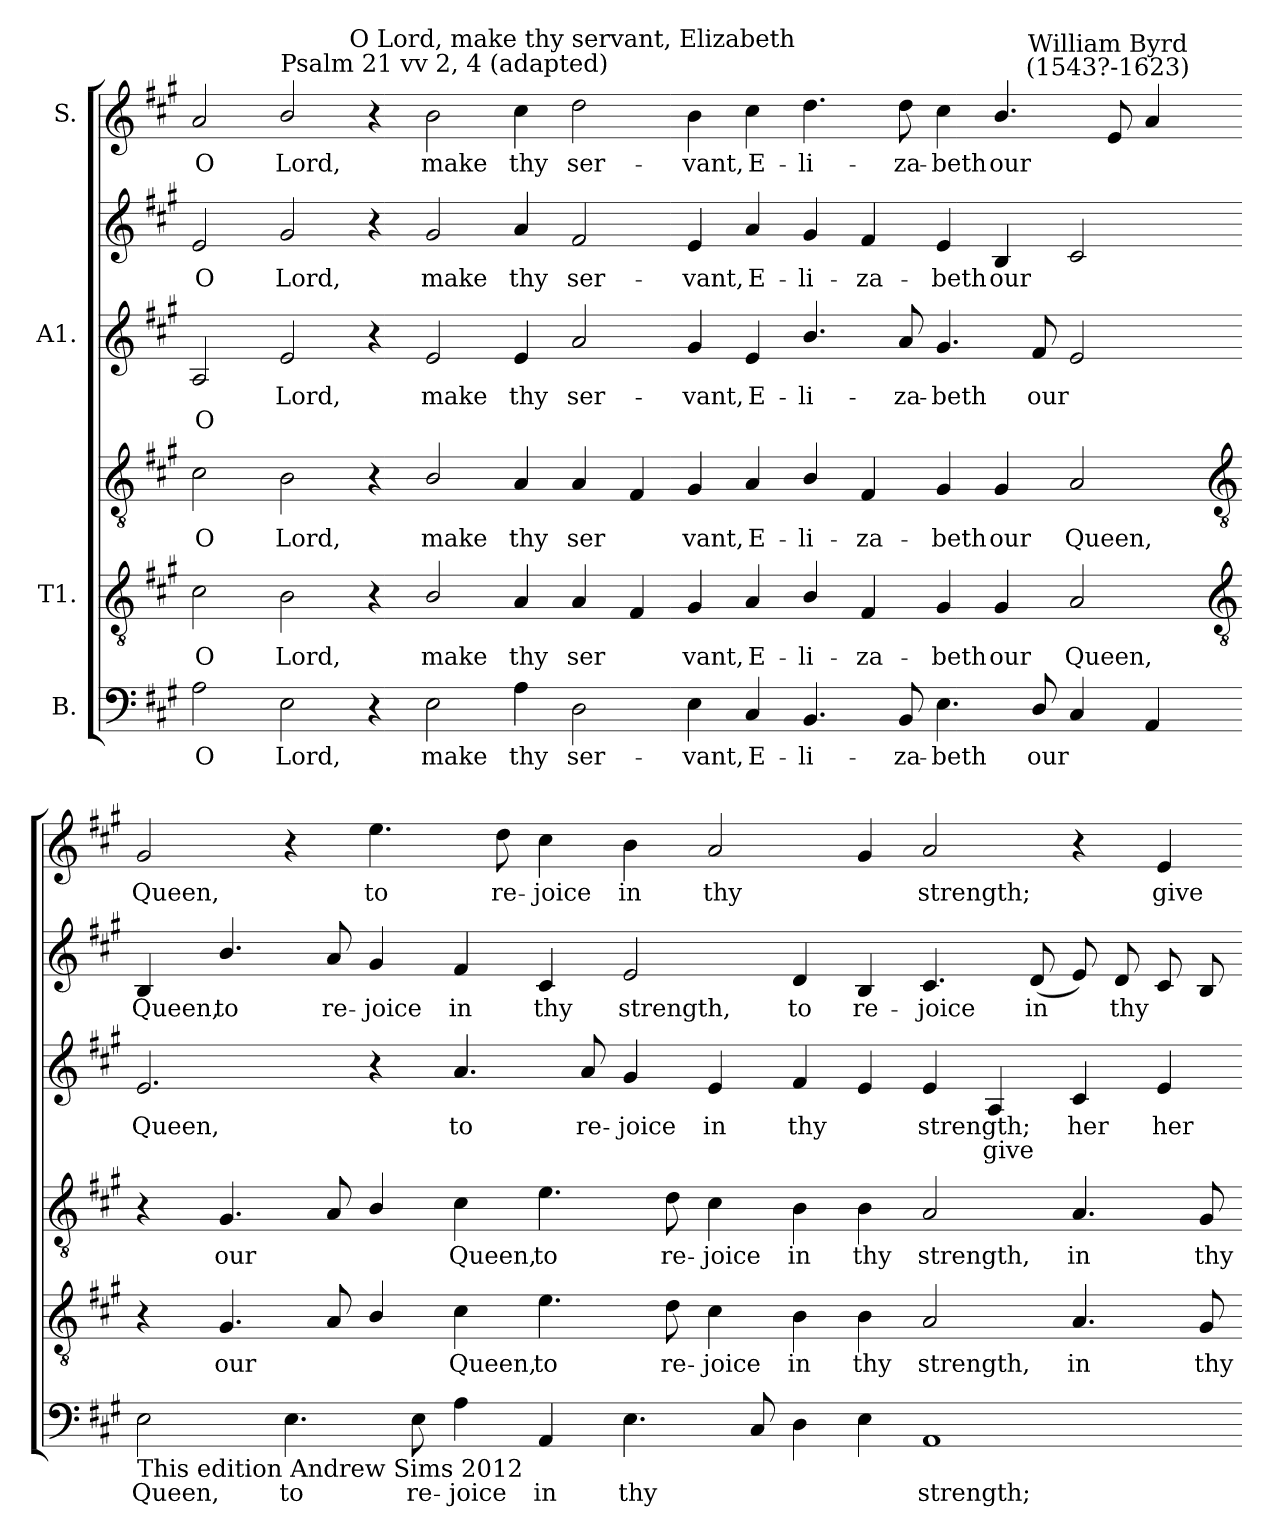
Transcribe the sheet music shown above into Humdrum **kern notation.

**kern	**text	**kern	**text	**kern	**text	**kern	**text	**text	**kern	**text	**kern	**text
*part4	*part4	*part3	*part3	*part3	*part3	*part2	*part2	*part2	*part2	*part2	*part1	*part1
*staff6	*staff6	*staff5	*staff5	*staff4	*staff4	*staff3	*staff3	*staff3	*staff2	*staff2	*staff1	*staff1
*I"B.	*	*I"T1.	*	*	*	*I"A1.	*	*	*	*	*I"S.	*
*clefF4	*	*clefGv2	*	*clefGv2	*	*clefG2	*	*	*clefG2	*	*clefG2	*
*k[f#c#g#]	*	*k[f#c#g#]	*	*k[f#c#g#]	*	*k[f#c#g#]	*	*	*k[f#c#g#]	*	*k[f#c#g#]	*
*A:	*	*A:	*	*A:	*	*A:	*	*	*A:	*	*A:	*
=	=	=	=	=	=	=	=	=	=	=	=	=
!	!LO:LY:b	!	!LO:LY:b	!	!LO:LY:b	!	!	!LO:LY:b	!	!LO:LY:b	!	!LO:LY:b
2A	O	2c#	O	2c#	O	2A	.	O	2e	O	2a	O
!	!	!	!	!	!	!	!	!	!	!	!LO:TX:a:t=Psalm 21 vv 2, 4 (adapted)	!
!	!LO:LY:b	!	!LO:LY:b	!	!LO:LY:b	!	!LO:LY:b	!	!	!LO:LY:b	!	!LO:LY:b
2E	Lord,	2B	Lord,	2B	Lord,	2e	Lord,	.	2g#	Lord,	2b/	Lord,
4r	.	4r	.	4r	.	4r	.	.	4r	.	4r	.
!	!LO:LY:b	!	!LO:LY:b	!	!LO:LY:b	!	!LO:LY:b	!	!	!LO:LY:b	!	!LO:LY:b
2E	make	2B/	make	2B/	make	2e	make	.	2g#	make	2b	make
!	!LO:LY:b	!	!LO:LY:b	!	!LO:LY:b	!	!LO:LY:b	!	!	!LO:LY:b	!	!LO:LY:b
4A	thy	4A	thy	4A	thy	4e	thy	.	4a	thy	4cc#	thy
!	!	!	!	!	!	!	!	!	!	!	!LO:TX:a:cj:t=O Lord, make thy servant, Elizabeth	!
!	!LO:LY:b	!	!LO:LY:b	!	!LO:LY:b	!	!LO:LY:b	!	!	!LO:LY:b	!	!LO:LY:b
2D	ser-	4A	ser	4A	ser	2a	ser-	.	2f#	ser-	2dd	ser-
.	.	4F#	.	4F#	.	.	.	.	.	.	.	.
!	!LO:LY:b	!	!LO:LY:b	!	!LO:LY:b	!	!LO:LY:b	!	!	!LO:LY:b	!	!LO:LY:b
4E	-vant,	4G#	vant,	4G#	vant,	4g#	-vant,	.	4e	-vant,	4b	-vant,
!	!LO:LY:b	!	!LO:LY:b	!	!LO:LY:b	!	!LO:LY:b	!	!	!LO:LY:b	!	!LO:LY:b
4C#	E-	4A	E-	4A	E-	4e	E-	.	4a	E-	4cc#	E-
!	!LO:LY:b	!	!LO:LY:b	!	!LO:LY:b	!	!LO:LY:b	!	!	!LO:LY:b	!	!LO:LY:b
4.BB	-li-	4B/	-li-	4B/	-li-	4.b/	-li-	.	4g#	-li-	4.dd	-li-
!	!	!	!LO:LY:b	!	!LO:LY:b	!	!	!	!	!LO:LY:b	!	!
.	.	4F#	-za-	4F#	-za-	.	.	.	4f#	-za-	.	.
!	!LO:LY:b	!	!	!	!	!	!LO:LY:b	!	!	!	!	!LO:LY:b
8BB	-za-	.	.	.	.	8a	-za-	.	.	.	8dd	-za-
!	!LO:LY:b	!	!LO:LY:b	!	!LO:LY:b	!	!LO:LY:b	!	!	!LO:LY:b	!	!LO:LY:b
4.E	-beth	4G#	-beth	4G#	-beth	4.g#	-beth	.	4e	-beth	4cc#	-beth
!	!	!	!LO:LY:b	!	!LO:LY:b	!	!	!	!	!LO:LY:b	!	!LO:LY:b
.	.	4G#	our	4G#	our	.	.	.	4B	our	4.b/	our
!	!LO:LY:b	!	!	!	!	!	!LO:LY:b	!	!	!	!	!
8D/	our	.	.	.	.	8f#	our	.	.	.	.	.
!	!	!	!LO:LY:b	!	!LO:LY:b	!	!	!	!	!	!	!
4C#	.	2A	Queen,	2A	Queen,	2e	.	.	2c#	.	.	.
!	!	!	!	!	!	!	!	!	!	!	!LO:TX:a:cj:t=William Byrd\n(1543?-1623)	!
.	.	.	.	.	.	.	.	.	.	.	8e	.
4AA	.	.	.	.	.	.	.	.	.	.	4a	.
!!LO:LB:g=z
=1-	=1-	=1-	=1-	=1-	=1-	=1-	=1-	=1-	=1-	=1-	=1-	=1-
*	*	*clefGv2	*	*clefGv2	*	*	*	*	*	*	*	*
!LO:TX:b:t=This edition  Andrew Sims 2012	!	!	!	!	!	!	!	!	!	!	!	!
!	!LO:LY:b	!	!	!	!	!	!LO:LY:b	!	!	!LO:LY:b	!	!LO:LY:b
2E	Queen,	4r	.	4r	.	2.e	Queen,	.	4B	Queen,	2g#	Queen,
!	!	!	!LO:LY:b	!	!LO:LY:b	!	!	!	!	!LO:LY:b	!	!
.	.	4.G#	our	4.G#	our	.	.	.	4.b/	to	.	.
!	!LO:LY:b	!	!	!	!	!	!	!	!	!	!	!
4.E	to	.	.	.	.	.	.	.	.	.	4r	.
!	!	!	!	!	!	!	!	!	!	!LO:LY:b	!	!
.	.	8A	.	8A	.	.	.	.	8a	re-	.	.
!	!	!	!	!	!	!	!	!	!	!LO:LY:b	!	!LO:LY:b
.	.	4B/	.	4B/	.	4r	.	.	4g#	-joice	4.ee	to
!	!LO:LY:b	!	!	!	!	!	!	!	!	!	!	!
8E	re-	.	.	.	.	.	.	.	.	.	.	.
!	!LO:LY:b	!	!LO:LY:b	!	!LO:LY:b	!	!LO:LY:b	!	!	!LO:LY:b	!	!
4A	-joice	4c#	Queen,	4c#	Queen,	4.a	to	.	4f#	in	.	.
!	!	!	!	!	!	!	!	!	!	!	!	!LO:LY:b
.	.	.	.	.	.	.	.	.	.	.	8dd	re-
!	!LO:LY:b	!	!LO:LY:b	!	!LO:LY:b	!	!	!	!	!LO:LY:b	!	!LO:LY:b
4AA	in	4.e	to	4.e	to	.	.	.	4c#	thy	4cc#	-joice
!	!	!	!	!	!	!	!LO:LY:b	!	!	!	!	!
.	.	.	.	.	.	8a	re-	.	.	.	.	.
!	!LO:LY:b	!	!	!	!	!	!LO:LY:b	!	!	!LO:LY:b	!	!LO:LY:b
4.E	thy	.	.	.	.	4g#	-joice	.	2e	strength,	4b	in
!	!	!	!LO:LY:b	!	!LO:LY:b	!	!	!	!	!	!	!
.	.	8d	re-	8d	re-	.	.	.	.	.	.	.
!	!	!	!LO:LY:b	!	!LO:LY:b	!	!LO:LY:b	!	!	!	!	!LO:LY:b
.	.	4c#	-joice	4c#	-joice	4e	in	.	.	.	2a	thy
8C#	.	.	.	.	.	.	.	.	.	.	.	.
!	!	!	!LO:LY:b	!	!LO:LY:b	!	!LO:LY:b	!	!	!LO:LY:b	!	!
4D	.	4B	in	4B	in	4f#	thy	.	4d	to	.	.
!	!	!	!LO:LY:b	!	!LO:LY:b	!	!	!	!	!LO:LY:b	!	!
4E	.	4B	thy	4B	thy	4e	.	.	4B	re-	4g#	.
!	!LO:LY:b	!	!LO:LY:b	!	!LO:LY:b	!	!LO:LY:b	!	!	!LO:LY:b	!	!LO:LY:b
1AA	strength;	2A	strength,	2A	strength,	4e	strength;	.	4.c#	-joice	2a	strength;
!	!	!	!	!	!	!	!	!LO:LY:b	!	!	!	!
.	.	.	.	.	.	4A	.	give	.	.	.	.
!	!	!	!	!	!	!	!	!	!	!LO:LY:b	!	!
.	.	.	.	.	.	.	.	.	(<8d	in	.	.
!	!	!	!LO:LY:b	!	!LO:LY:b	!	!LO:LY:b	!	!	!	!	!
.	.	4.A	in	4.A	in	4c#	her	.	8e)	.	4r	.
!	!	!	!	!	!	!	!	!	!	!LO:LY:b	!	!
.	.	.	.	.	.	.	.	.	8d	thy	.	.
!	!	!	!	!	!	!	!LO:LY:b	!	!	!	!	!LO:LY:b
.	.	.	.	.	.	4e	her	.	8c#	.	4e	give
!	!	!	!LO:LY:b	!	!LO:LY:b	!	!	!	!	!	!	!
.	.	8G#	thy	8G#	thy	.	.	.	8B	.	.	.
=-	=-	=-	=-	=-	=-	=-	=-	=-	=-	=-	=-	=-
*-	*-	*-	*-	*-	*-	*-	*-	*-	*-	*-	*-	*-
